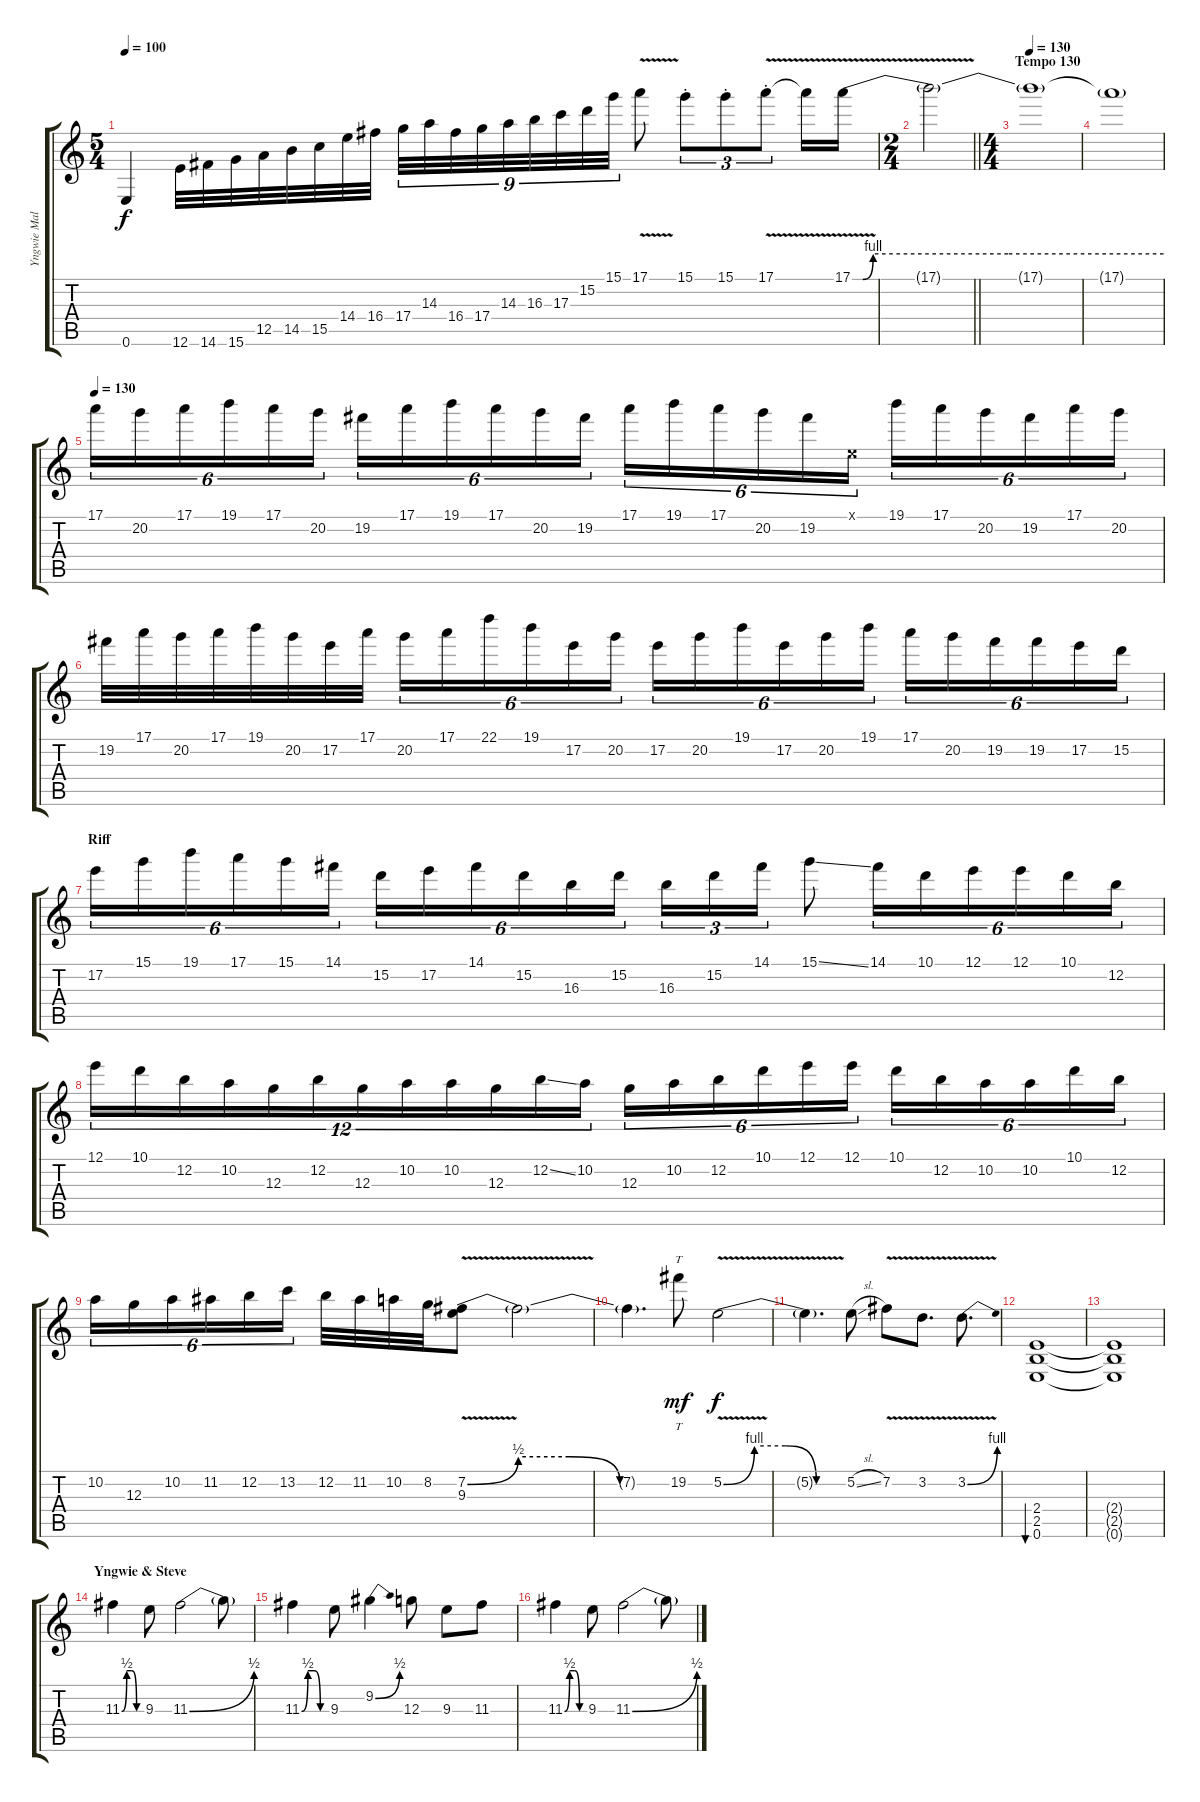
\track ("Yngwie Malmsteen" "Yngwie Mal") {instrument overdrivenguitar}
\staff {score tabs}
\tuning (E4 B3 G3 D3 A2 E2) {hide}
\ts (5 4)
\tempo 100
\clef g2
\ks c
0.6{t}.4{dy f} 12.6.32 14.6.32 15.6.32 12.5.32 14.5.32 15.5.32 14.4.32 16.4.32 17.4.32{tu (9 8)} 14.3.32{tu (9 8)} 16.4.32{tu (9 8)} 17.4.32{tu (9 8)} 14.3.32{tu (9 8)} 16.3.32{tu (9 8)} 17.3.32{tu (9 8)} 15.2.32{tu (9 8)} 15.1.32{tu (9 8)} 17.1{v}.8 15.1{st}.8{tu (3 2)} 15.1{st}.8{tu (3 2)} 17.1{v st}.8{tu (3 2)} 17.1{t}.16 17.1{be (custom 0 0 2 0 4 4 30 4 60 4) v}.16 |
\ts (2 4)
\barLineRight lightlight
17.1{t}.2 |
\ts (4 4)
\section ("" "Tempo 130")
\tempo 130
17.1{t}.1 |
17.1{t}.1 |
\tempo 130
17.1.16{tu (6 4)} 20.2.16{tu (6 4)} 17.1.16{tu (6 4)} 19.1.16{tu (6 4)} 17.1.16{tu (6 4)} 20.2.16{tu (6 4)} 19.2.16{tu (6 4)} 17.1.16{tu (6 4)} 19.1.16{tu (6 4)} 17.1.16{tu (6 4)} 20.2.16{tu (6 4)} 19.2.16{tu (6 4)} 17.1.16{tu (6 4)} 19.1.16{tu (6 4)} 17.1.16{tu (6 4)} 20.2.16{tu (6 4)} 19.2.16{tu (6 4)} 0.1{x}.16{tu (6 4)} 19.1.16{tu (6 4)} 17.1.16{tu (6 4)} 20.2.16{tu (6 4)} 19.2.16{tu (6 4)} 17.1.16{tu (6 4)} 20.2.16{tu (6 4)} |
19.2.32 17.1.32 20.2.32 17.1.32 19.1.32 20.2.32 17.2.32 17.1.32 20.2.16{tu (6 4)} 17.1.16{tu (6 4)} 22.1.16{tu (6 4)} 19.1.16{tu (6 4)} 17.2.16{tu (6 4)} 20.2.16{tu (6 4)} 17.2.16{tu (6 4)} 20.2.16{tu (6 4)} 19.1.16{tu (6 4)} 17.2.16{tu (6 4)} 20.2.16{tu (6 4)} 19.1.16{tu (6 4)} 17.1.16{tu (6 4)} 20.2.16{tu (6 4)} 19.2.16{tu (6 4)} 19.2.16{tu (6 4)} 17.2.16{tu (6 4)} 15.2.16{tu (6 4)} |
\section ("" "Riff")
17.2.16{tu (6 4)} 15.1.16{tu (6 4)} 19.1.16{tu (6 4)} 17.1.16{tu (6 4)} 15.1.16{tu (6 4)} 14.1.16{tu (6 4)} 15.2.16{tu (6 4)} 17.2.16{tu (6 4)} 14.1.16{tu (6 4)} 15.2.16{tu (6 4)} 16.3.16{tu (6 4)} 15.2.16{tu (6 4)} 16.3.16{tu (3 2)} 15.2.16{tu (3 2)} 14.1.16{tu (3 2)} 15.1{ss}.8 14.1.16{tu (6 4)} 10.1.16{tu (6 4)} 12.1.16{tu (6 4)} 12.1.16{tu (6 4)} 10.1.16{tu (6 4)} 12.2.16{tu (6 4)} |
12.1.16{tu (12 8)} 10.1.16{tu (12 8)} 12.2.16{tu (12 8)} 10.2.16{tu (12 8)} 12.3.16{tu (12 8)} 12.2.16{tu (12 8)} 12.3.16{tu (12 8)} 10.2.16{tu (12 8)} 10.2.16{tu (12 8)} 12.3.16{tu (12 8)} 12.2{ss}.16{tu (12 8)} 10.2.16{tu (12 8)} 12.3.16{tu (6 4)} 10.2.16{tu (6 4)} 12.2.16{tu (6 4)} 10.1.16{tu (6 4)} 12.1.16{tu (6 4)} 12.1.16{tu (6 4)} 10.1.16{tu (6 4)} 12.2.16{tu (6 4)} 10.2.16{tu (6 4)} 10.2.16{tu (6 4)} 10.1.16{tu (6 4)} 12.2.16{tu (6 4)} |
10.2.16{tu (6 4)} 12.3.16{tu (6 4)} 10.2.16{tu (6 4)} 11.2.16{tu (6 4)} 12.2.16{tu (6 4)} 13.2.16{tu (6 4)} 12.2.32 11.2.32 10.2.32 8.2.32 (7.2{be (custom 0 0 15 2 30 2 45 0 60 0) v} 9.3).8 7.2{t}.2 |
7.2{t}.4{d} 19.2.8{tt dy mf} 5.2{be (custom 0 0 15 4 30 4 45 0 60 0) v}.2{dy f} |
5.2{t}.4{d} 5.2{sl}.8 7.2{v}.8 3.2{v}.8{d} 3.2{be (bend 0 0 60 4) v}.8{d} |
(2.4 2.5 0.6).1{bu 30} |
(2.4{t} 2.5{t} 0.6{t}).1 |
\section ("" "Yngwie & Steve")
11.3{be (custom 0 0 15 2 30 2 45 0 60 0)}.4 9.3.8 11.3{be (bend 0 0 60 2)}.2 11.3{t}.8 |
11.3{be (custom 0 0 15 2 30 2 45 0 60 0)}.4 9.3.8 9.2{be (bend 0 0 60 2)}.4 12.3.8 9.3.8 11.3.8 |
11.3{be (custom 0 0 15 2 30 2 45 0 60 0)}.4 9.3.8 11.3{be (bend 0 0 60 2)}.2 11.3{t}.8
